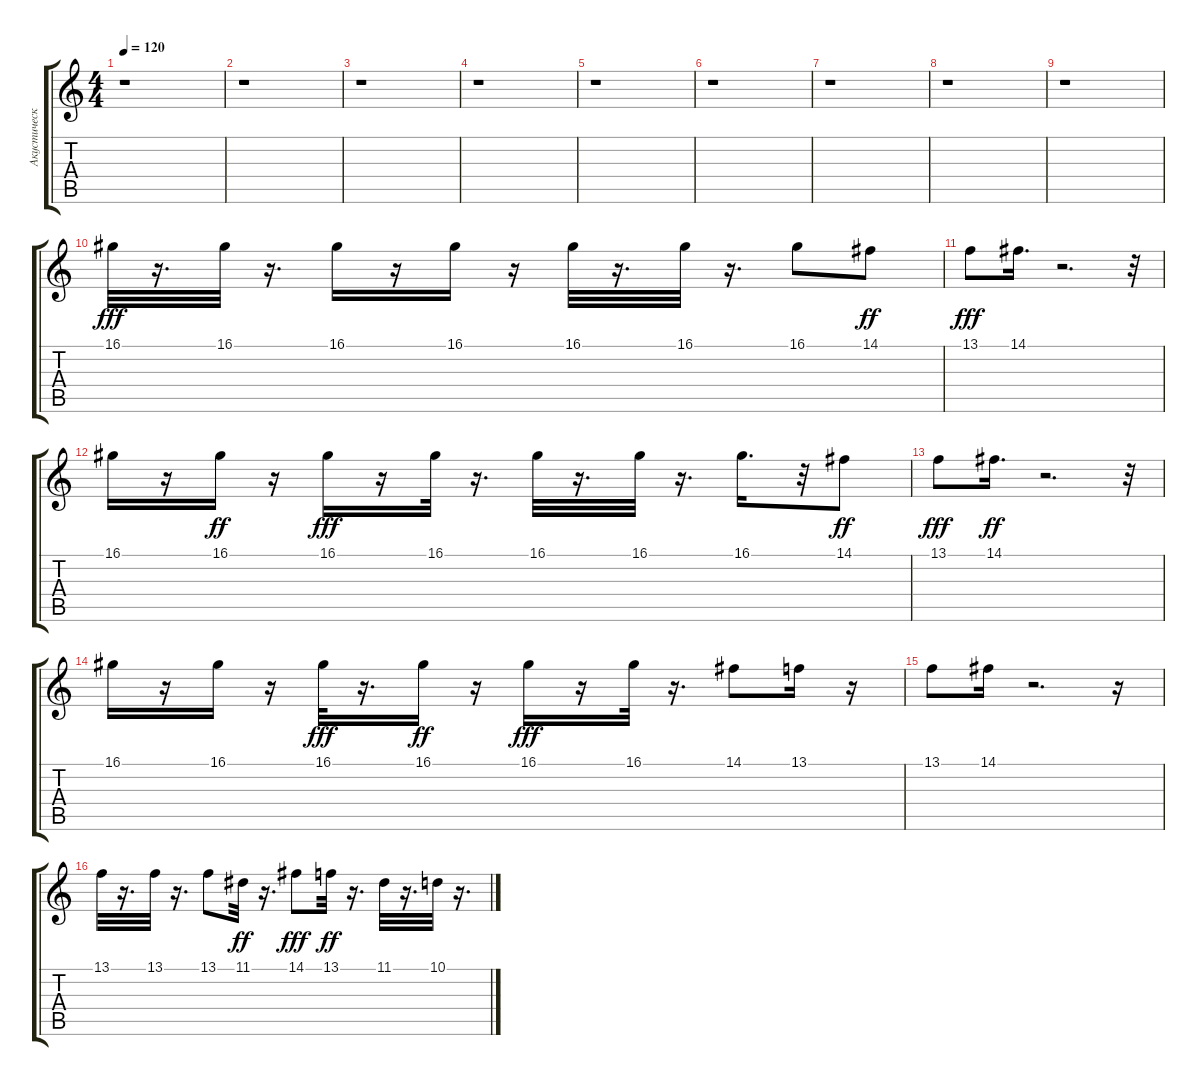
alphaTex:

\track ("Акустический Гранд Роял" "Акустическ") {instrument acousticgrandpiano}
\staff {score tabs}
\tuning (E4 B3 G3 D3 A2 E2) {hide}
\ts (4 4)
\tempo 120
\clef g2
\ks c
r.1{dy f} |
r.1 |
r.1 |
r.1 |
r.1 |
r.1 |
r.1 |
r.1 |
r.1 |
16.1.32{dy fff} r.16{d} 16.1.32 r.16{d} 16.1.16 r.16 16.1.16 r.16 16.1.32 r.16{d} 16.1.32 r.16{d} 16.1.8 14.1.8{dy ff} |
13.1.8{dy fff} 14.1.16{d} r.2{d} r.32 |
16.1.16 r.16 16.1.16{dy ff} r.16 16.1.16{dy fff} r.16 16.1.32 r.16{d} 16.1.32 r.16{d} 16.1.32 r.16{d} 16.1.16{d} r.32 14.1.8{dy ff} |
13.1.8{dy fff} 14.1.16{d dy ff} r.2{d} r.32 |
16.1.16 r.16 16.1.16 r.16 16.1.32{dy fff} r.16{d} 16.1.16{dy ff} r.16 16.1.16{dy fff} r.16 16.1.32 r.16{d} 14.1.8 13.1.16 r.16 |
13.1.8 14.1.16 r.2{d} r.16 |
13.1.32 r.16{d} 13.1.32 r.16{d} 13.1.8 11.1.32{dy ff} r.16{d} 14.1.8{dy fff} 13.1.32{dy ff} r.16{d} 11.1.32 r.16{d} 10.1.32 r.16{d}
